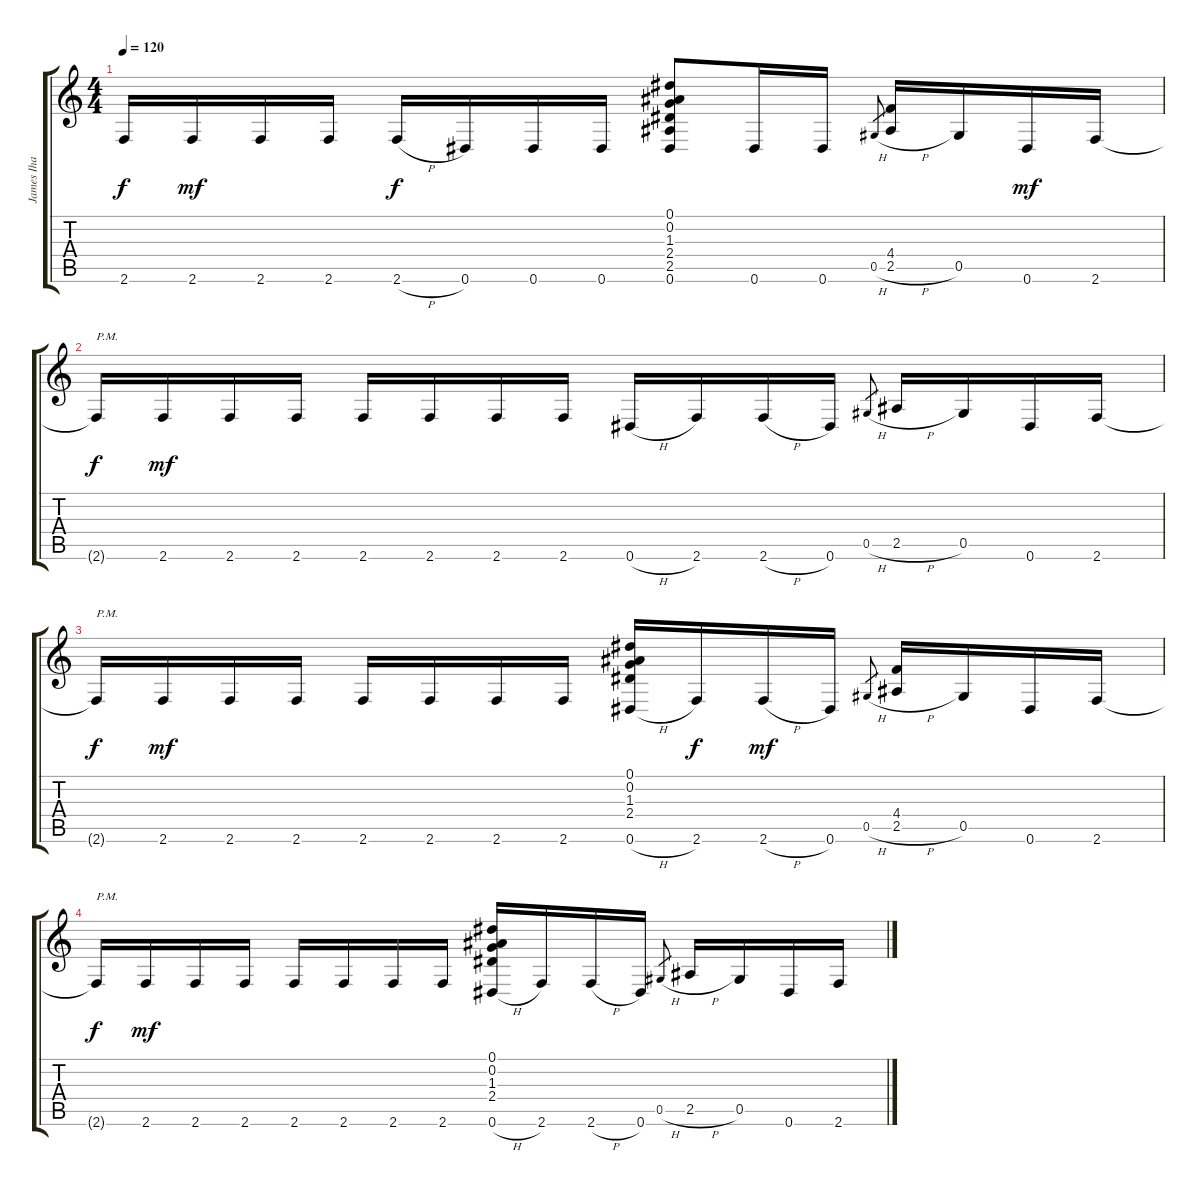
\track ("James Iha" "James Iha") {instrument distortionguitar}
\staff {score tabs}
\tuning (Eb4 Bb3 Gb3 Db3 Ab2 Eb2) {hide}
\ts (4 4)
\tempo 120
\clef g2
\ks c
2.6{t}.16{dy f} 2.6.16{dy mf} 2.6.16 2.6.16 2.6{h}.16{dy f} 0.6.16 0.6.16 0.6.16 (0.1 0.2 1.3 2.4 2.5 0.6).8 0.6.16 0.6.16 0.5{h}.8{gr} (4.4 2.5{h}).16 0.5.16 0.6.16{dy mf} 2.6.16 |
2.6{t}.16{txt "P.M." dy f} 2.6.16{dy mf} 2.6.16 2.6.16 2.6.16 2.6.16 2.6.16 2.6.16 0.6{h}.16 2.6.16 2.6{h}.16 0.6.16 0.5{h}.8{gr} 2.5{h}.16 0.5.16 0.6.16 2.6.16 |
2.6{t}.16{txt "P.M." dy f} 2.6.16{dy mf} 2.6.16 2.6.16 2.6.16 2.6.16 2.6.16 2.6.16 (0.1 0.2 1.3 2.4 0.6{h}).16 2.6.16{dy f} 2.6{h}.16{dy mf} 0.6.16 0.5{h}.8{gr} (4.4 2.5{h}).16 0.5.16 0.6.16 2.6.16 |
2.6{t}.16{txt "P.M." dy f} 2.6.16{dy mf} 2.6.16 2.6.16 2.6.16 2.6.16 2.6.16 2.6.16 (0.1 0.2 1.3 2.4 0.6{h}).16 2.6.16 2.6{h}.16 0.6.16 0.5{h}.8{gr} 2.5{h}.16 0.5.16 0.6.16 2.6.16
